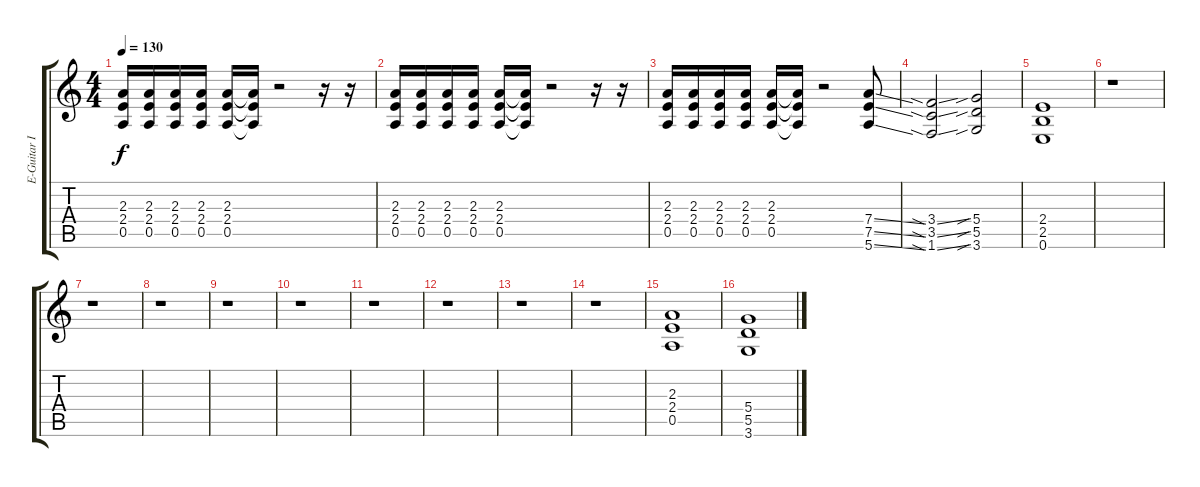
\track ("E-Guitar II" "E-Guitar I") {instrument overdrivenguitar}
\staff {score tabs}
\tuning (E4 B3 G3 D3 A2 E2) {hide}
\ts (4 4)
\tempo 130
\clef g2
\ks c
(2.3 2.4 0.5).16{dy f} (2.3 2.4 0.5).16 (2.3 2.4 0.5).16 (2.3 2.4 0.5).16 (2.3 2.4 0.5).16 (2.3{t} 2.4{t} 0.5{t}).16 r.2 r.16 r.16 |
(2.3 2.4 0.5).16 (2.3 2.4 0.5).16 (2.3 2.4 0.5).16 (2.3 2.4 0.5).16 (2.3 2.4 0.5).16 (2.3{t} 2.4{t} 0.5{t}).16 r.2 r.16 r.16 |
(2.3 2.4 0.5).16 (2.3 2.4 0.5).16 (2.3 2.4 0.5).16 (2.3 2.4 0.5).16 (2.3 2.4 0.5).16 (2.3{t} 2.4{t} 0.5{t}).16 r.2 (7.4{ss} 7.5{ss} 5.6{ss}).8 |
(3.4{sia ss} 3.5{sia ss} 1.6{sia ss}).2 (5.4{sib} 5.5{sib} 3.6{sib}).2 |
(2.4 2.5 0.6).1 |
r.1 |
r.1 |
r.1 |
r.1 |
r.1 |
r.1 |
r.1 |
r.1 |
r.1 |
(2.3 2.4 0.5).1{volume 8} |
(5.4 5.5 3.6).1
